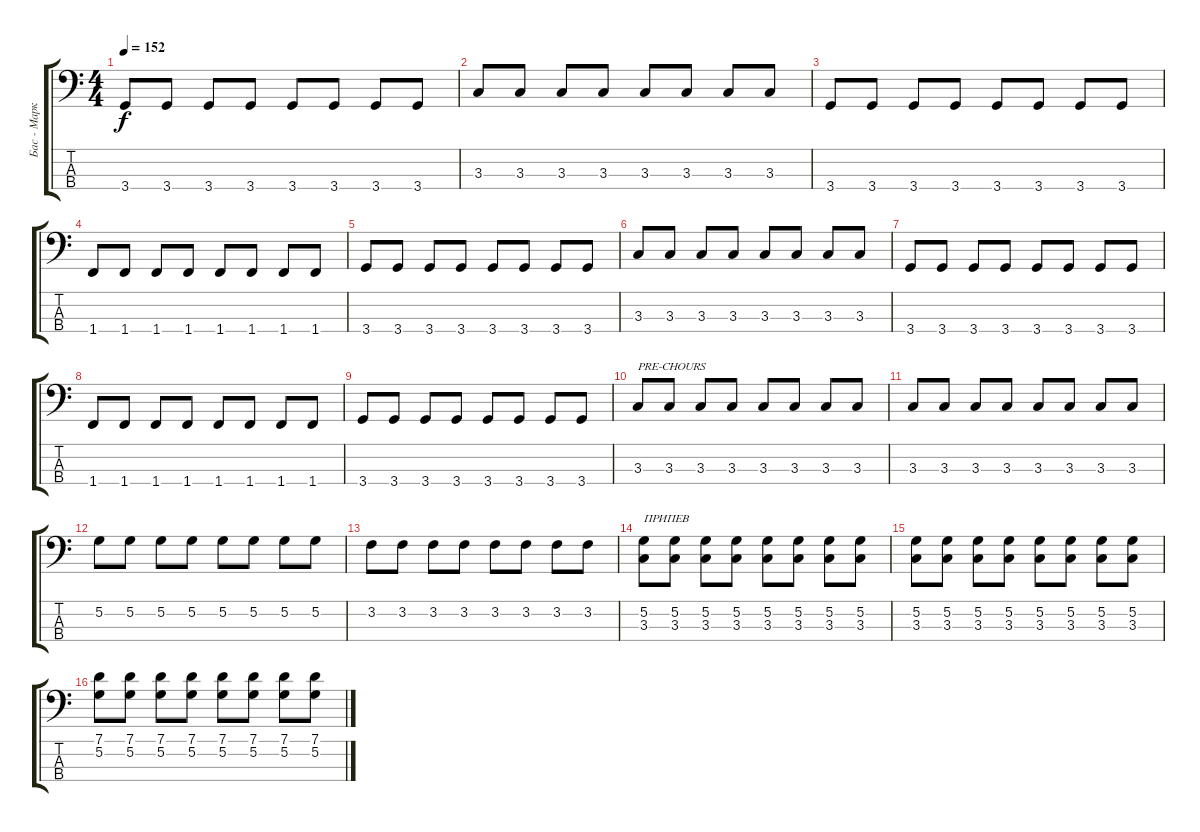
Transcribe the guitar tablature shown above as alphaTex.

\track ("Бас - Марк Хоппус" "Бас - Марк") {instrument electricbasspick}
\staff {score tabs}
\tuning (G2 D2 A1 E1) {hide}
\ts (4 4)
\tempo 152
\clef f4
\ks c
3.4.8{dy f} 3.4.8 3.4.8 3.4.8 3.4.8 3.4.8 3.4.8 3.4.8 |
3.3.8 3.3.8 3.3.8 3.3.8 3.3.8 3.3.8 3.3.8 3.3.8 |
3.4.8 3.4.8 3.4.8 3.4.8 3.4.8 3.4.8 3.4.8 3.4.8 |
1.4.8 1.4.8 1.4.8 1.4.8 1.4.8 1.4.8 1.4.8 1.4.8 |
3.4.8 3.4.8 3.4.8 3.4.8 3.4.8 3.4.8 3.4.8 3.4.8 |
3.3.8 3.3.8 3.3.8 3.3.8 3.3.8 3.3.8 3.3.8 3.3.8 |
3.4.8 3.4.8 3.4.8 3.4.8 3.4.8 3.4.8 3.4.8 3.4.8 |
1.4.8 1.4.8 1.4.8 1.4.8 1.4.8 1.4.8 1.4.8 1.4.8 |
3.4.8 3.4.8 3.4.8 3.4.8 3.4.8 3.4.8 3.4.8 3.4.8 |
3.3.8{txt "PRE-CHOURS"} 3.3.8 3.3.8 3.3.8 3.3.8 3.3.8 3.3.8 3.3.8 |
3.3.8 3.3.8 3.3.8 3.3.8 3.3.8 3.3.8 3.3.8 3.3.8 |
5.2.8 5.2.8 5.2.8 5.2.8 5.2.8 5.2.8 5.2.8 5.2.8 |
3.2.8 3.2.8 3.2.8 3.2.8 3.2.8 3.2.8 3.2.8 3.2.8 |
(5.2 3.3).8{txt "ПРИПЕВ"} (5.2 3.3).8 (5.2 3.3).8 (5.2 3.3).8 (5.2 3.3).8 (5.2 3.3).8 (5.2 3.3).8 (5.2 3.3).8 |
(5.2 3.3).8 (5.2 3.3).8 (5.2 3.3).8 (5.2 3.3).8 (5.2 3.3).8 (5.2 3.3).8 (5.2 3.3).8 (5.2 3.3).8 |
(7.1 5.2).8 (7.1 5.2).8 (7.1 5.2).8 (7.1 5.2).8 (7.1 5.2).8 (7.1 5.2).8 (7.1 5.2).8 (7.1 5.2).8
